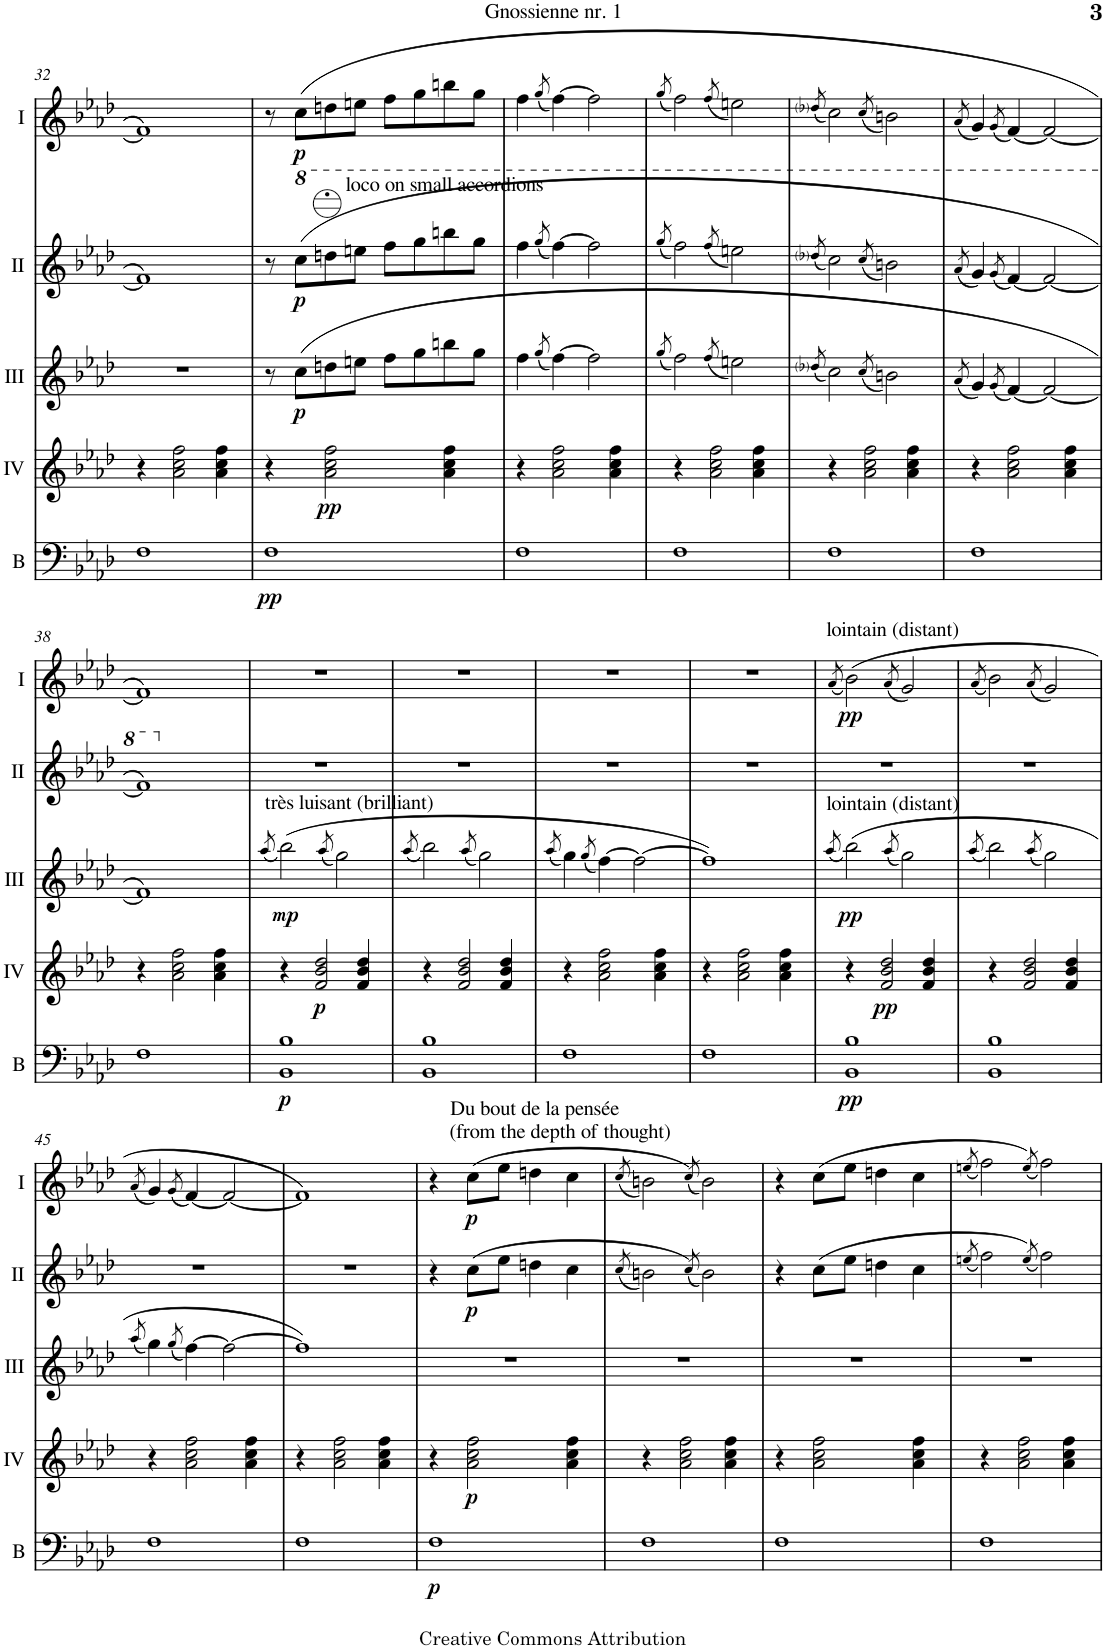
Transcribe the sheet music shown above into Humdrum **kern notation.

**kern	**dynam	**kern	**dynam	**kern	**dynam	**kern	**dynam	**kern	**dynam
*part5	*part5	*part4	*part4	*part3	*part3	*part2	*part2	*part1	*part1
*staff5	*staff5	*staff4	*staff4	*staff3	*staff3	*staff2	*staff2	*staff1	*staff1
*I"Bass	*	*I"Acc. 4	*	*I"Acc. 3	*	*I"Acc. 2	*	*I"Acc. 1	*
*I'B	*	*	*	*	*	*	*	*	*
!!LO:PB:g=z
*clefF4	*	*clefG2	*	*clefG2	*	*clefG2	*	*clefG2	*
*Trd7c12	*	*Trd7c12	*	*Trd7c12	*	*	*	*	*
*k[b-e-a-d-]	*	*k[b-e-a-d-]	*	*k[b-e-a-d-]	*	*k[b-e-a-d-]	*	*k[b-e-a-d-]	*
*M4/4	*	*M4/4	*	*M4/4	*	*M4/4	*	*M4/4	*
*met(c)	*	*met(c)	*	*met(c)	*	*met(c)	*	*met(c)	*
=32	=32	=32	=32	=32	=32	=32	=32	=32	=32
1F	.	4r	.	1r	.	1f]	.	1f]	.
.	.	2a-\ 2cc\ 2ff\	.	.	.	.	.	.	.
.	.	4a-\ 4cc\ 4ff\	.	.	.	.	.	.	.
=33	=33	=33	=33	=33	=33	=33	=33	=33	=33
!	!LO:DY:b	!	!	!	!	!	!	!	!
1F	pp	4r	.	8r	.	8r	.	8r	.
*	*	*	*	*	*	*8va	*	*	*
!	!	!	!	!	!	!LO:TX:a:t=loco on small accordions	!	!	!
!	!	!	!	!	!LO:DY:b	!	!LO:DY:b	!	!LO:DY:b
.	.	.	.	(8cc\L	p	(8ccc\L	p	(8cc\L	p
!	!	!	!LO:DY:b	!	!	!	!	!	!
.	.	2a-\ 2cc\ 2ff\	pp	8ddn\	.	8dddn\	.	8ddn\	.
.	.	.	.	8een\J	.	8eeen\J	.	8een\J	.
.	.	.	.	8ff\L	.	8fff\L	.	8ff\L	.
.	.	.	.	8gg\	.	8ggg\	.	8gg\	.
.	.	4a-\ 4cc\ 4ff\	.	8bbn\	.	8bbbn\	.	8bbn\	.
.	.	.	.	8gg\J	.	8ggg\J	.	8gg\J	.
=34	=34	=34	=34	=34	=34	=34	=34	=34	=34
1F	.	4r	.	4ff\	.	4fff\	.	4ff\	.
.	.	.	.	(8qgg/	.	(8qggg/	.	(8qgg/	.
.	.	2a-\ 2cc\ 2ff\	.	[4ff\)	.	[4fff\)	.	[4ff\)	.
.	.	.	.	2ff\]	.	2fff\]	.	2ff\]	.
.	.	4a-\ 4cc\ 4ff\	.	.	.	.	.	.	.
=35	=35	=35	=35	=35	=35	=35	=35	=35	=35
.	.	.	.	(8qgg/	.	(8qggg/	.	(8qgg/	.
1F	.	4r	.	2ff\)	.	2fff\)	.	2ff\)	.
.	.	2a-\ 2cc\ 2ff\	.	.	.	.	.	.	.
.	.	.	.	(8qff/	.	(8qfff/	.	(8qff/	.
.	.	.	.	2een\)	.	2eeen\)	.	2een\)	.
.	.	4a-\ 4cc\ 4ff\	.	.	.	.	.	.	.
=36	=36	=36	=36	=36	=36	=36	=36	=36	=36
.	.	.	.	(8qdd-i/	.	(8qddd-i/	.	(8qdd-i/	.
1F	.	4r	.	2cc\)	.	2ccc\)	.	2cc\)	.
.	.	2a-\ 2cc\ 2ff\	.	.	.	.	.	.	.
.	.	.	.	(8qcc/	.	(8qccc/	.	(8qcc/	.
.	.	.	.	2bn\)	.	2bbn\)	.	2bn\)	.
.	.	4a-\ 4cc\ 4ff\	.	.	.	.	.	.	.
=37	=37	=37	=37	=37	=37	=37	=37	=37	=37
.	.	.	.	(8qa-/	.	(8qaa-/	.	(8qa-/	.
1F	.	4r	.	4g/)	.	4gg/)	.	4g/)	.
.	.	.	.	(8qg/	.	(8qgg/	.	(8qg/	.
.	.	2a-\ 2cc\ 2ff\	.	[4f/)	.	[4ff/)	.	[4f/)	.
.	.	.	.	2f/_	.	2ff/_	.	2f/_	.
.	.	4a-\ 4cc\ 4ff\	.	.	.	.	.	.	.
!!LO:LB:g=z
=38	=38	=38	=38	=38	=38	=38	=38	=38	=38
1F	.	4r	.	1f])	.	1ff])	.	1f])	.
.	.	2a-\ 2cc\ 2ff\	.	.	.	.	.	.	.
.	.	4a-\ 4cc\ 4ff\	.	.	.	.	.	.	.
=39	=39	=39	=39	=39	=39	=39	=39	=39	=39
.	.	.	.	(8qaa-/	.	.	.	.	.
*	*	*	*	*	*	*X8va	*	*	*
!	!	!	!	!LO:TX:a:t=très luisant (brilliant)	!	!	!	!	!
!	!LO:DY:b	!	!	!	!LO:DY:b	!	!	!	!
1BB- 1B-	p	4r	.	(2bb-\)	mp	1r	.	1r	.
!	!	!	!LO:DY:b	!	!	!	!	!	!
.	.	2f/ 2b-/ 2dd-/	p	.	.	.	.	.	.
.	.	.	.	(8qaa-/	.	.	.	.	.
.	.	.	.	2gg\)	.	.	.	.	.
.	.	4f/ 4b-/ 4dd-/	.	.	.	.	.	.	.
=40	=40	=40	=40	=40	=40	=40	=40	=40	=40
.	.	.	.	(8qaa-/	.	.	.	.	.
1BB- 1B-	.	4r	.	2bb-\)	.	1r	.	1r	.
.	.	2f/ 2b-/ 2dd-/	.	.	.	.	.	.	.
.	.	.	.	(8qaa-/	.	.	.	.	.
.	.	.	.	2gg\)	.	.	.	.	.
.	.	4f/ 4b-/ 4dd-/	.	.	.	.	.	.	.
=41	=41	=41	=41	=41	=41	=41	=41	=41	=41
.	.	.	.	(8qaa-/	.	.	.	.	.
1F	.	4r	.	4gg\)	.	1r	.	1r	.
.	.	.	.	(8qgg/	.	.	.	.	.
.	.	2a-\ 2cc\ 2ff\	.	[4ff\)	.	.	.	.	.
.	.	.	.	2ff\_	.	.	.	.	.
.	.	4a-\ 4cc\ 4ff\	.	.	.	.	.	.	.
=42	=42	=42	=42	=42	=42	=42	=42	=42	=42
1F	.	4r	.	1ff])	.	1r	.	1r	.
.	.	2a-\ 2cc\ 2ff\	.	.	.	.	.	.	.
.	.	4a-\ 4cc\ 4ff\	.	.	.	.	.	.	.
=43	=43	=43	=43	=43	=43	=43	=43	=43	=43
.	.	.	.	(8qaa-/	.	.	.	(8qa-/	.
!	!	!	!	!	!	!	!	!LO:TX:a:t=lointain (distant)	!
!	!	!	!	!LO:TX:a:t=lointain (distant)	!	!	!	!	!
!	!LO:DY:b	!	!	!	!LO:DY:b	!	!	!	!LO:DY:b
1BB- 1B-	pp	4r	.	(2bb-\)	pp	1r	.	(2b-\)	pp
!	!	!	!LO:DY:b	!	!	!	!	!	!
.	.	2f/ 2b-/ 2dd-/	pp	.	.	.	.	.	.
.	.	.	.	(8qaa-/	.	.	.	(8qa-/	.
.	.	.	.	2gg\)	.	.	.	2g/)	.
.	.	4f/ 4b-/ 4dd-/	.	.	.	.	.	.	.
=44	=44	=44	=44	=44	=44	=44	=44	=44	=44
.	.	.	.	(8qaa-/	.	.	.	(8qa-/	.
1BB- 1B-	.	4r	.	2bb-\)	.	1r	.	2b-\)	.
.	.	2f/ 2b-/ 2dd-/	.	.	.	.	.	.	.
.	.	.	.	(8qaa-/	.	.	.	(8qa-/	.
.	.	.	.	2gg\)	.	.	.	2g/)	.
.	.	4f/ 4b-/ 4dd-/	.	.	.	.	.	.	.
!!LO:LB:g=z
=45	=45	=45	=45	=45	=45	=45	=45	=45	=45
.	.	.	.	(8qaa-/	.	.	.	(8qa-/	.
1F	.	4r	.	4gg\)	.	1r	.	4g/)	.
.	.	.	.	(8qgg/	.	.	.	(8qg/	.
.	.	2a-\ 2cc\ 2ff\	.	[4ff\)	.	.	.	[4f/)	.
.	.	.	.	2ff\_	.	.	.	2f/_	.
.	.	4a-\ 4cc\ 4ff\	.	.	.	.	.	.	.
=46	=46	=46	=46	=46	=46	=46	=46	=46	=46
1F	.	4r	.	1ff])	.	1r	.	1f])	.
.	.	2a-\ 2cc\ 2ff\	.	.	.	.	.	.	.
.	.	4a-\ 4cc\ 4ff\	.	.	.	.	.	.	.
=47	=47	=47	=47	=47	=47	=47	=47	=47	=47
!	!LO:DY:b	!	!	!	!	!	!	!	!
1F	p	4r	.	1r	.	4r	.	4r	.
!	!	!	!	!	!	!	!	!LO:TX:a:t=Du bout de la pensée	!
!	!	!	!	!	!	!	!	!LO:TX:a:t=(from the depth of thought)	!
!	!	!	!LO:DY:b	!	!	!	!LO:DY:b	!	!LO:DY:b
.	.	2a-\ 2cc\ 2ff\	p	.	.	(8cc\L	p	(8cc\L	p
.	.	.	.	.	.	8ee-\J	.	8ee-\J	.
.	.	.	.	.	.	4ddn\	.	4ddn\	.
.	.	4a-\ 4cc\ 4ff\	.	.	.	4cc\	.	4cc\	.
=48	=48	=48	=48	=48	=48	=48	=48	=48	=48
.	.	.	.	.	.	(8qcc/	.	(8qcc/	.
1F	.	4r	.	1r	.	2bn\)	.	2bn\)	.
.	.	2a-\ 2cc\ 2ff\	.	.	.	.	.	.	.
.	.	.	.	.	.	(8qcc/)	.	(8qcc/)	.
.	.	.	.	.	.	2b\)	.	2b\)	.
.	.	4a-\ 4cc\ 4ff\	.	.	.	.	.	.	.
=49	=49	=49	=49	=49	=49	=49	=49	=49	=49
1F	.	4r	.	1r	.	4r	.	4r	.
.	.	2a-\ 2cc\ 2ff\	.	.	.	(8cc\L	.	(8cc\L	.
.	.	.	.	.	.	8ee-\J	.	8ee-\J	.
.	.	.	.	.	.	4ddn\	.	4ddn\	.
.	.	4a-\ 4cc\ 4ff\	.	.	.	4cc\	.	4cc\	.
=50	=50	=50	=50	=50	=50	=50	=50	=50	=50
.	.	.	.	.	.	(8qeen/	.	(8qeen/	.
1F	.	4r	.	1r	.	2ff\)	.	2ff\)	.
.	.	2a-\ 2cc\ 2ff\	.	.	.	.	.	.	.
.	.	.	.	.	.	(8qee/)	.	(8qee/)	.
.	.	.	.	.	.	2ff\)	.	2ff\)	.
.	.	4a-\ 4cc\ 4ff\	.	.	.	.	.	.	.
=	=	=	=	=	=	=	=	=	=
*-	*-	*-	*-	*-	*-	*-	*-	*-	*-
